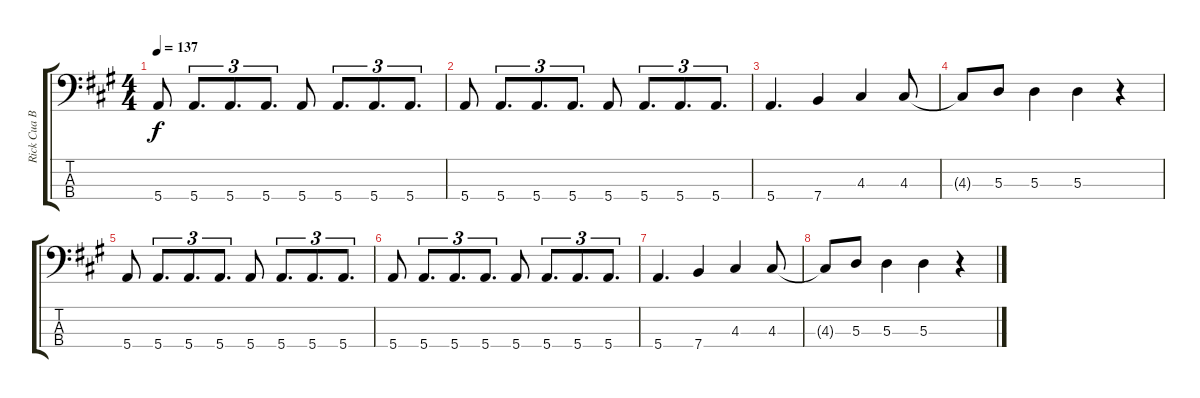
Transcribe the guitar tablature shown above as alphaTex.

\track ("Rick Cua Bass" "Rick Cua B") {instrument electricbassfinger}
\staff {score tabs}
\tuning (G2 D2 A1 E1) {hide}
\ts (4 4)
\tempo 137
\clef f4
\ks a
5.4.8{dy f} 5.4.8{d tu (3 2)} 5.4.8{d tu (3 2)} 5.4.8{d tu (3 2)} 5.4.8 5.4.8{d tu (3 2)} 5.4.8{d tu (3 2)} 5.4.8{d tu (3 2)} |
5.4.8 5.4.8{d tu (3 2)} 5.4.8{d tu (3 2)} 5.4.8{d tu (3 2)} 5.4.8 5.4.8{d tu (3 2)} 5.4.8{d tu (3 2)} 5.4.8{d tu (3 2)} |
5.4.4{d} 7.4.4 4.3.4 4.3.8 |
4.3{t}.8 5.3.8 5.3.4 5.3.4 r.4 |
5.4.8 5.4.8{d tu (3 2)} 5.4.8{d tu (3 2)} 5.4.8{d tu (3 2)} 5.4.8 5.4.8{d tu (3 2)} 5.4.8{d tu (3 2)} 5.4.8{d tu (3 2)} |
5.4.8 5.4.8{d tu (3 2)} 5.4.8{d tu (3 2)} 5.4.8{d tu (3 2)} 5.4.8 5.4.8{d tu (3 2)} 5.4.8{d tu (3 2)} 5.4.8{d tu (3 2)} |
5.4.4{d} 7.4.4 4.3.4 4.3.8 |
4.3{t}.8 5.3.8 5.3.4 5.3.4 r.4
